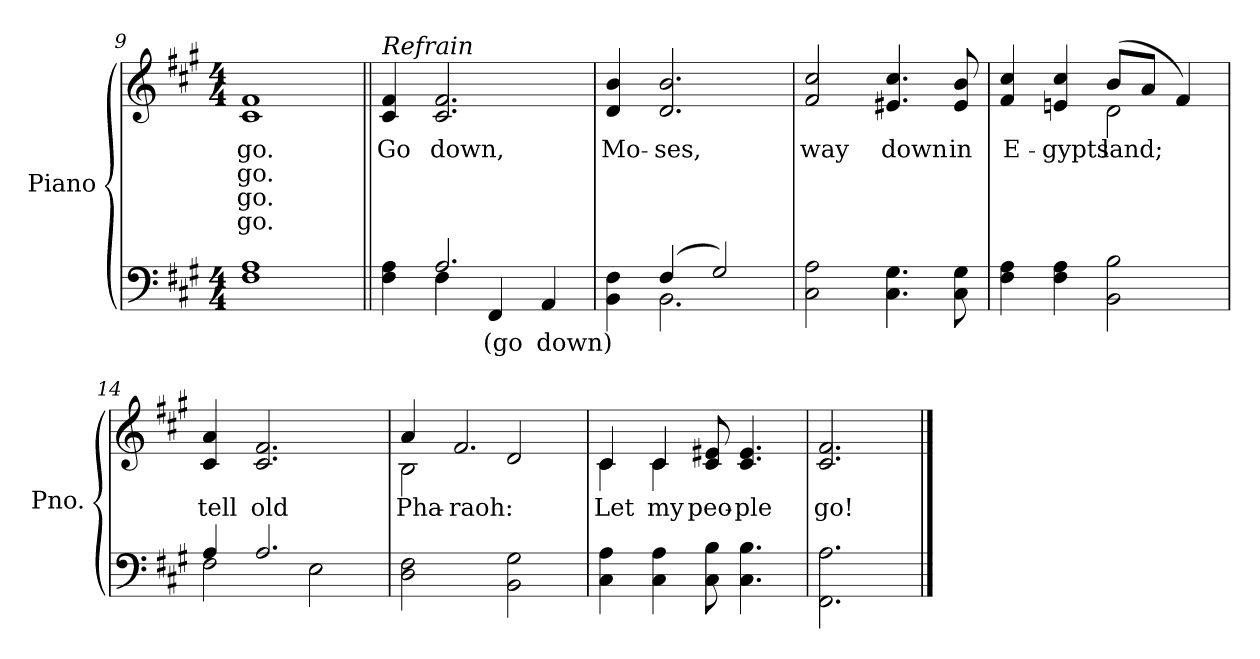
**kern	**text	**kern	**text	**text	**text	**text
*part2	*part2	*part1	*part1	*part1	*part1	*part1
*staff2	*staff2	*staff1	*staff1	*staff1	*staff1	*staff1
*I"Piano	*	*I"Piano	*	*	*	*
*I'Pno.	*	*I'Pno.	*	*	*	*
*clefF4	*	*clefG2	*	*	*	*
*k[f#c#g#]	*	*k[f#c#g#]	*	*	*	*
*A:	*	*A:	*	*	*	*
*M4/4	*	*M4/4	*	*	*	*
=9	=9	=9	=9	=9	=9	=9
!	!	!	!LO:LY:b:color=#000000	!LO:LY:b:color=#000000	!LO:LY:b:color=#000000	!LO:LY:b:color=#000000
1F#i 1Ai	.	1c#i 1f#i	go.	go.	go.	go.
!!LO:LB:g=z
=10||	=10||	=10||	=10||	=10||	=10||	=10||
*^	*	*	*	*	*	*
!	!	!	!LO:TX:a:i:t=Refrain	!	!	!	!
!	!	!	!	!LO:LY:b:color=#000000	!	!	!
4F#i\ 4Ai	4ryy	.	4c#i/ 4f#i	Go	.	.	.
!	!	!	!	!LO:LY:b:color=#000000	!	!	!
2.Ai/	4F#i\	.	2.c#i/ 2.f#i	down,	.	.	.
!	!	!LO:LY:a:color=#000000	!	!	!	!	!
.	4FF#i/	(go	.	.	.	.	.
!	!	!LO:LY:a:color=#000000	!	!	!	!	!
.	4AAi/	down)	.	.	.	.	.
=11	=11	=11	=11	=11	=11	=11	=11
!	!	!	!	!LO:LY:b:color=#000000	!	!	!
4BBi\ 4F#i	4ryy	.	4di/ 4bi	Mo-	.	.	.
!	!	!	!	!LO:LY:b:color=#000000	!	!	!
(4F#i/	2.BBi\	.	2.di/ 2.bi	-ses,	.	.	.
2G#i/)	.	.	.	.	.	.	.
*v	*v	*	*	*	*	*	*
=12	=12	=12	=12	=12	=12	=12
!	!	!	!LO:LY:b:color=#000000	!	!	!
2C#i\ 2Ai	.	2f#i/ 2cc#i	way	.	.	.
!	!	!	!LO:LY:b:color=#000000	!	!	!
4.C#i\ 4.G#i	.	4.e#Xi/ 4.cc#i	down	.	.	.
!	!	!	!LO:LY:b:color=#000000	!	!	!
8C#i\ 8G#i	.	8e#i/ 8bi	in	.	.	.
=13	=13	=13	=13	=13	=13	=13
!	!	!	!LO:LY:b:color=#000000	!	!	!
*	*	*^	*	*	*	*
4F#i\ 4Ai	.	4f#i/ 4cc#i	2ryy	E-	.	.	.
!	!	!	!	!LO:LY:b:color=#000000	!	!	!
4F#i\ 4Ai	.	4eni/ 4cc#i	.	-gypts	.	.	.
!	!	!	!	!LO:LY:b:color=#000000	!	!	!
2BBi\ 2Bi	.	(8bi/L	2di\	land;	.	.	.
.	.	8ai/J	.	.	.	.	.
.	.	4f#i/)	.	.	.	.	.
*	*	*v	*v	*	*	*	*
!!LO:LB:g=z
=14	=14	=14	=14	=14	=14	=14
*^	*	*	*	*	*	*
!	!	!	!	!LO:LY:b:color=#000000	!	!	!
4Ai/	2F#i\	.	4c#i/ 4ai	tell	.	.	.
!	!	!	!	!LO:LY:b:color=#000000	!	!	!
2.Ai/	.	.	2.c#i/ 2.f#i	old	.	.	.
.	2Ei\	.	.	.	.	.	.
*v	*v	*	*	*	*	*	*
=15	=15	=15	=15	=15	=15	=15
*^	*	*	*	*	*	*
!	!	!	!	!LO:LY:b:color=#000000	!	!	!
*v	*v	*	*^	*	*	*	*
2Di\ 2F#i	.	4ai/	2Bi\	Pha-	.	.	.
!	!	!	!	!LO:LY:b:color=#000000	!	!	!
.	.	2.f#i/	.	-raoh:	.	.	.
2BBi\ 2G#i	.	.	2di/	.	.	.	.
=16	=16	=16	=16	=16	=16	=16	=16
!	!	!	!	!LO:LY:b:color=#000000	!	!	!
4C#i\ 4Ai	.	4c#i/	4c#i\	Let	.	.	.
!	!	!	!	!LO:LY:b:color=#000000	!	!	!
4C#i\ 4Ai	.	4c#i/	4c#i\	my	.	.	.
!	!	!	!	!LO:LY:b:color=#000000	!	!	!
8C#i\ 8Bi	.	8c#i/ 8e#Xi	2ryy	peo-	.	.	.
!	!	!	!	!LO:LY:b:color=#000000	!	!	!
4.C#i\ 4.Bi	.	4.c#i/ 4.e#i	.	-ple	.	.	.
*	*	*v	*v	*	*	*	*
=17	=17	=17	=17	=17	=17	=17
!	!	!	!LO:LY:b:color=#000000	!	!	!
2.FF#i\ 2.Ai	.	2.c#i/ 2.f#i	go!	.	.	.
==	==	==	==	==	==	==
*-	*-	*-	*-	*-	*-	*-
